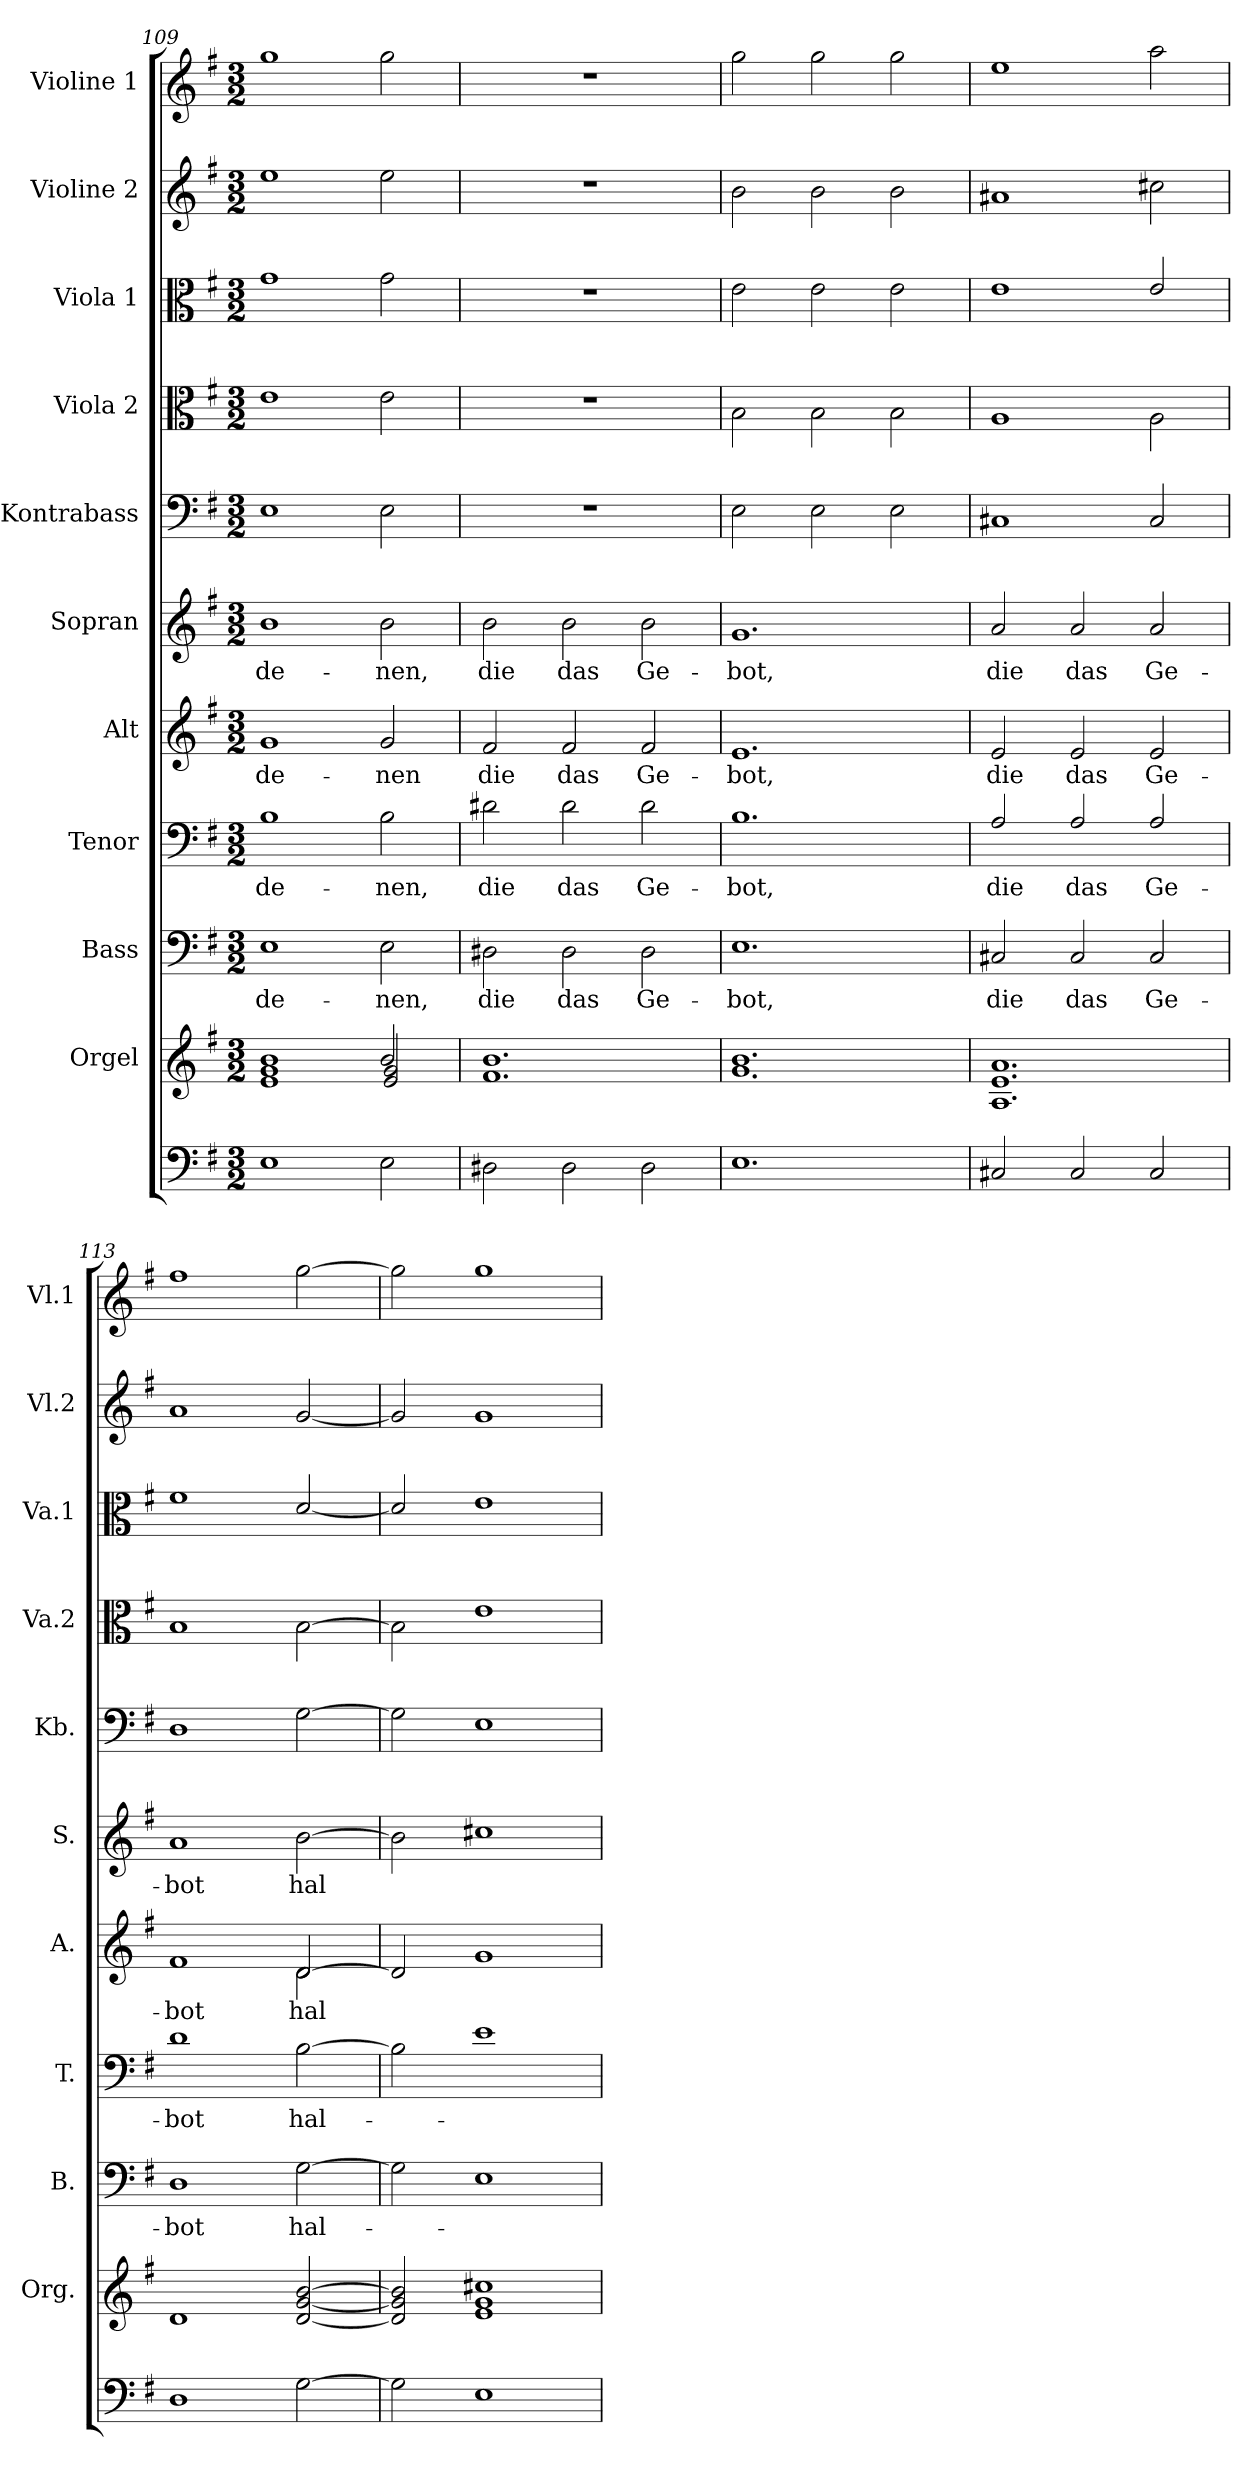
**kern	**kern	**kern	**text	**kern	**text	**kern	**text	**kern	**text	**kern	**kern	**kern	**kern	**kern
*part11	*part10	*part9	*part9	*part8	*part8	*part7	*part7	*part6	*part6	*part5	*part4	*part3	*part2	*part1
*staff11	*staff10	*staff9	*staff9	*staff8	*staff8	*staff7	*staff7	*staff6	*staff6	*staff5	*staff4	*staff3	*staff2	*staff1
*	*I"Orgel	*I"Bass	*	*I"Tenor	*	*I"Alt	*	*I"Sopran	*	*I"Kontrabass	*I"Viola 2	*I"Viola 1	*I"Violine 2	*I"Violine 1
*	*I'Org.	*I'B.	*	*I'T.	*	*I'A.	*	*I'S.	*	*I'Kb.	*I'Va.2	*I'Va.1	*I'Vl.2	*I'Vl.1
!!LO:PB:g=z
*clefF4	*clefG2	*clefF4	*	*clefF4	*	*clefG2	*	*clefG2	*	*clefF4	*clefC3	*clefC3	*clefG2	*clefG2
*k[f#]	*k[f#]	*k[f#]	*	*k[f#]	*	*k[f#]	*	*k[f#]	*	*k[f#]	*k[f#]	*k[f#]	*k[f#]	*k[f#]
*G:	*G:	*G:	*	*G:	*	*G:	*	*G:	*	*G:	*G:	*G:	*G:	*G:
*M3/2	*M3/2	*M3/2	*	*M3/2	*	*M3/2	*	*M3/2	*	*M3/2	*M3/2	*M3/2	*M3/2	*M3/2
=109	=109	=109	=109	=109	=109	=109	=109	=109	=109	=109	=109	=109	=109	=109
*	*^	*	*	*	*	*	*	*	*	*	*	*	*	*
!	!	!	!	!LO:LY:b	!	!LO:LY:b	!	!LO:LY:b	!	!LO:LY:b	!	!	!	!	!
1E	1e 1g 1b	1ryy	1E	de-	1B	de-	1g	de-	1b	de-	1E	1e	1g	1ee	1gg
!	!	!	!	!LO:LY:b	!	!LO:LY:b	!	!LO:LY:b	!	!LO:LY:b	!	!	!	!	!
2E\	2b/	2e/ 2g/	2E\	-nen,	2B\	-nen,	2g/	-nen	2b\	-nen,	2E\	2e\	2g\	2ee\	2gg\
=110	=110	=110	=110	=110	=110	=110	=110	=110	=110	=110	=110	=110	=110	=110	=110
!	!	!	!	!LO:LY:b	!	!LO:LY:b	!	!LO:LY:b	!	!LO:LY:b	!	!	!	!	!
2D#X\	1.b	1.f#	2D#X\	die	2d#X\	die	2f#/	die	2b\	die	1.r	1.r	1.r	1.r	1.r
!	!	!	!	!LO:LY:b	!	!LO:LY:b	!	!LO:LY:b	!	!LO:LY:b	!	!	!	!	!
2D#\	.	.	2D#\	das	2d#\	das	2f#/	das	2b\	das	.	.	.	.	.
!	!	!	!	!LO:LY:b	!	!LO:LY:b	!	!LO:LY:b	!	!LO:LY:b	!	!	!	!	!
2D#\	.	.	2D#\	Ge-	2d#\	Ge-	2f#/	Ge-	2b\	Ge-	.	.	.	.	.
=111	=111	=111	=111	=111	=111	=111	=111	=111	=111	=111	=111	=111	=111	=111	=111
!	!	!	!	!LO:LY:b	!	!LO:LY:b	!	!LO:LY:b	!	!LO:LY:b	!	!	!	!	!
1.E	1.b	1.g	1.E	-bot,	1.B	-bot,	1.e	-bot,	1.g	-bot,	2E\	2B\	2e\	2b\	2gg\
.	.	.	.	.	.	.	.	.	.	.	2E\	2B\	2e\	2b\	2gg\
.	.	.	.	.	.	.	.	.	.	.	2E\	2B\	2e\	2b\	2gg\
*	*v	*v	*	*	*	*	*	*	*	*	*	*	*	*	*
=112	=112	=112	=112	=112	=112	=112	=112	=112	=112	=112	=112	=112	=112	=112
!	!	!	!LO:LY:b	!	!LO:LY:b	!	!LO:LY:b	!	!LO:LY:b	!	!	!	!	!
2C#X/	1.A 1.e 1.a	2C#X/	die	2A/	die	2e/	die	2a/	die	1C#X	1A	1e	1a#X	1ee
!	!	!	!LO:LY:b	!	!LO:LY:b	!	!LO:LY:b	!	!LO:LY:b	!	!	!	!	!
2C#/	.	2C#/	das	2A/	das	2e/	das	2a/	das	.	.	.	.	.
!	!	!	!LO:LY:b	!	!LO:LY:b	!	!LO:LY:b	!	!LO:LY:b	!	!	!	!	!
2C#/	.	2C#/	Ge-	2A/	Ge-	2e/	Ge-	2a/	Ge-	2C#/	2A\	2e/	2cc#X\	2aa\
=113	=113	=113	=113	=113	=113	=113	=113	=113	=113	=113	=113	=113	=113	=113
!	!	!	!LO:LY:b	!	!LO:LY:b	!	!LO:LY:b	!	!LO:LY:b	!	!	!	!	!
*	*	*	*	*	*	*^	*	*	*	*	*	*	*	*
1D	1d	1D	-bot	1d	-bot	1f#	1ryy	-bot	1a	-bot	1D	1B	1f#	1a	1ff#
!	!	!	!LO:LY:b	!	!LO:LY:b	!	!	!LO:LY:b	!	!	!	!	!	!	!
!	!	!	!	!	!	!	!	!LO:LY:b	!	!LO:LY:b	!	!	!	!	!
[2G\	[2d/ [2g/ [2b/	[2G\	hal-	[2B\	hal-	[>2d/	2d\	hal	[2b\	hal	[2G\	[2B\	[2d/	[2g/	[2gg\
*	*	*	*	*	*	*v	*v	*	*	*	*	*	*	*	*
=114	=114	=114	=114	=114	=114	=114	=114	=114	=114	=114	=114	=114	=114	=114
2G\]	2d/] 2g/] 2b/]	2G\]	.	2B\]	.	2d/]	.	2b\]	.	2G\]	2B\]	2d/]	2g/]	2gg\]
1E	1e 1g 1cc#X	1E	.	1e	.	1g	.	1cc#X	.	1E	1e	1e	1g	1gg
=	=	=	=	=	=	=	=	=	=	=	=	=	=	=
*-	*-	*-	*-	*-	*-	*-	*-	*-	*-	*-	*-	*-	*-	*-
